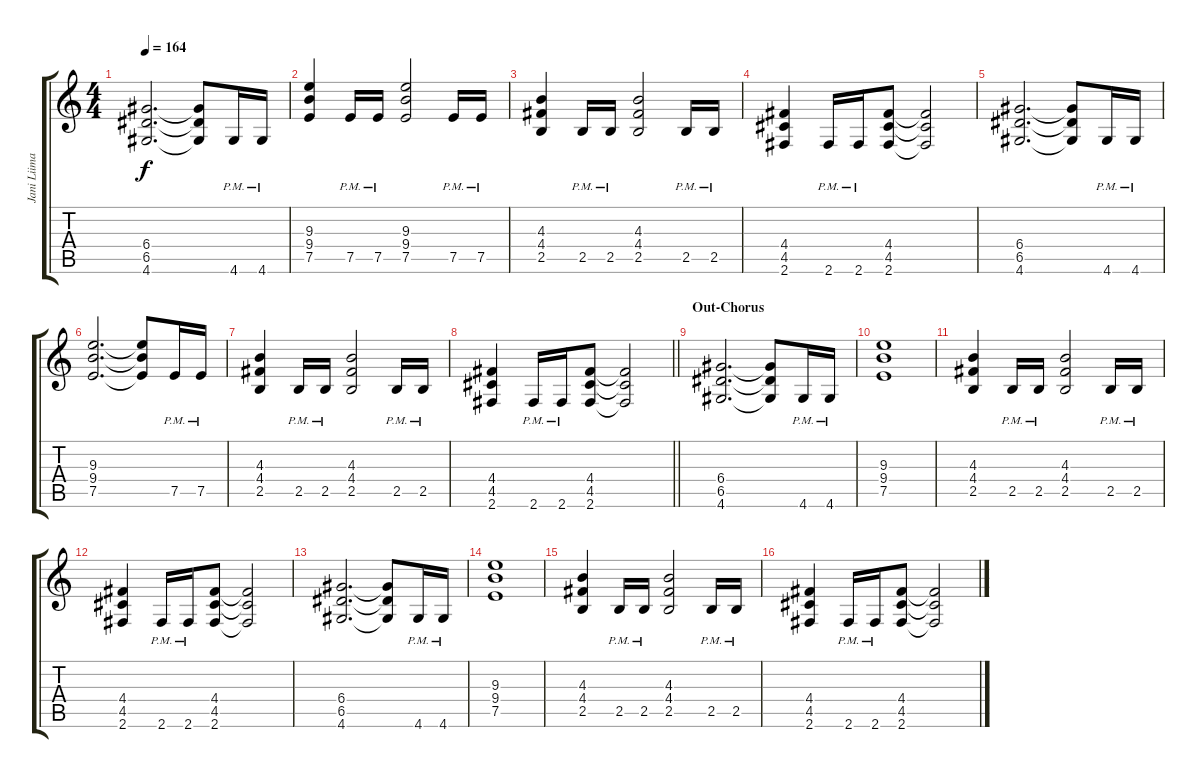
\track ("Jani Liimatainen" "Jani Liima") {instrument distortionguitar}
\staff {score tabs}
\tuning (E4 B3 G3 D3 A2 E2) {hide}
\ts (4 4)
\tempo 164
\clef g2
\ks c
(6.4 6.5 4.6).2{d dy f} (6.4{t} 6.5{t} 4.6{t}).8 4.6{pm}.16 4.6{pm}.16 |
(9.3 9.4 7.5).4 7.5{pm}.16 7.5{pm}.16 (9.3 9.4 7.5).2 7.5{pm}.16 7.5{pm}.16 |
(4.3 4.4 2.5).4 2.5{pm}.16 2.5{pm}.16 (4.3 4.4 2.5).2 2.5{pm}.16 2.5{pm}.16 |
(4.4 4.5 2.6).4 2.6{pm}.16 2.6{pm}.16 (4.4 4.5 2.6).8 (4.4{t} 4.5{t} 2.6{t}).2 |
(6.4 6.5 4.6).2{d} (6.4{t} 6.5{t} 4.6{t}).8 4.6{pm}.16 4.6{pm}.16 |
(9.3 9.4 7.5).2{d} (9.3{t} 9.4{t} 7.5{t}).8 7.5{pm}.16 7.5{pm}.16 |
(4.3 4.4 2.5).4 2.5{pm}.16 2.5{pm}.16 (4.3 4.4 2.5).2 2.5{pm}.16 2.5{pm}.16 |
\barLineRight lightlight
(4.4 4.5 2.6).4 2.6{pm}.16 2.6{pm}.16 (4.4 4.5 2.6).8 (4.4{t} 4.5{t} 2.6{t}).2 |
\section ("" "Out-Chorus")
(6.4 6.5 4.6).2{d} (6.4{t} 6.5{t} 4.6{t}).8 4.6{pm}.16 4.6{pm}.16 |
(9.3 9.4 7.5).1 |
(4.3 4.4 2.5).4 2.5{pm}.16 2.5{pm}.16 (4.3 4.4 2.5).2 2.5{pm}.16 2.5{pm}.16 |
(4.4 4.5 2.6).4 2.6{pm}.16 2.6{pm}.16 (4.4 4.5 2.6).8 (4.4{t} 4.5{t} 2.6{t}).2 |
(6.4 6.5 4.6).2{d} (6.4{t} 6.5{t} 4.6{t}).8 4.6{pm}.16 4.6{pm}.16 |
(9.3 9.4 7.5).1 |
(4.3 4.4 2.5).4 2.5{pm}.16 2.5{pm}.16 (4.3 4.4 2.5).2 2.5{pm}.16 2.5{pm}.16 |
(4.4 4.5 2.6).4 2.6{pm}.16 2.6{pm}.16 (4.4 4.5 2.6).8 (4.4{t} 4.5{t} 2.6{t}).2
